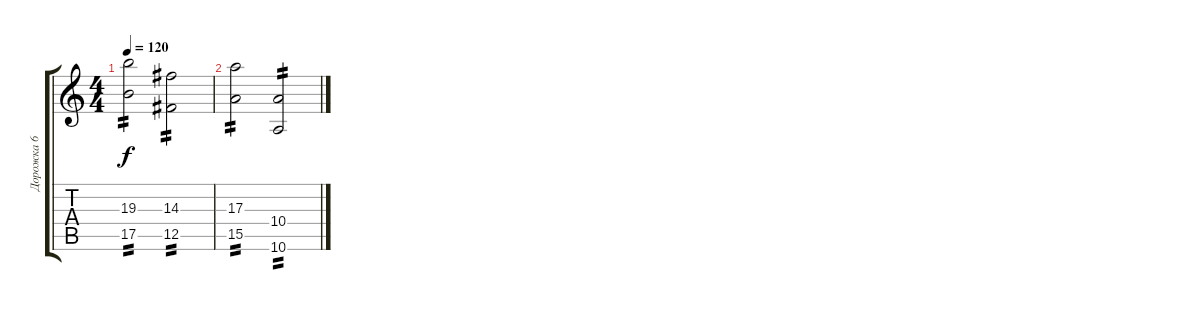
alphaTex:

\track ("Дорожка 6" "Дорожка 6") {instrument distortionguitar}
\staff {score tabs}
\tuning (Db4 Ab3 E3 B2 Gb2 B1) {hide}
\ts (4 4)
\tempo 120
\clef g2
\ks c
(19.3 17.5).2{tp 2 dy f} (14.3 12.5).2{tp 2} |
(17.3 15.5).2{tp 2} (10.4 10.6).2{tp 2}
